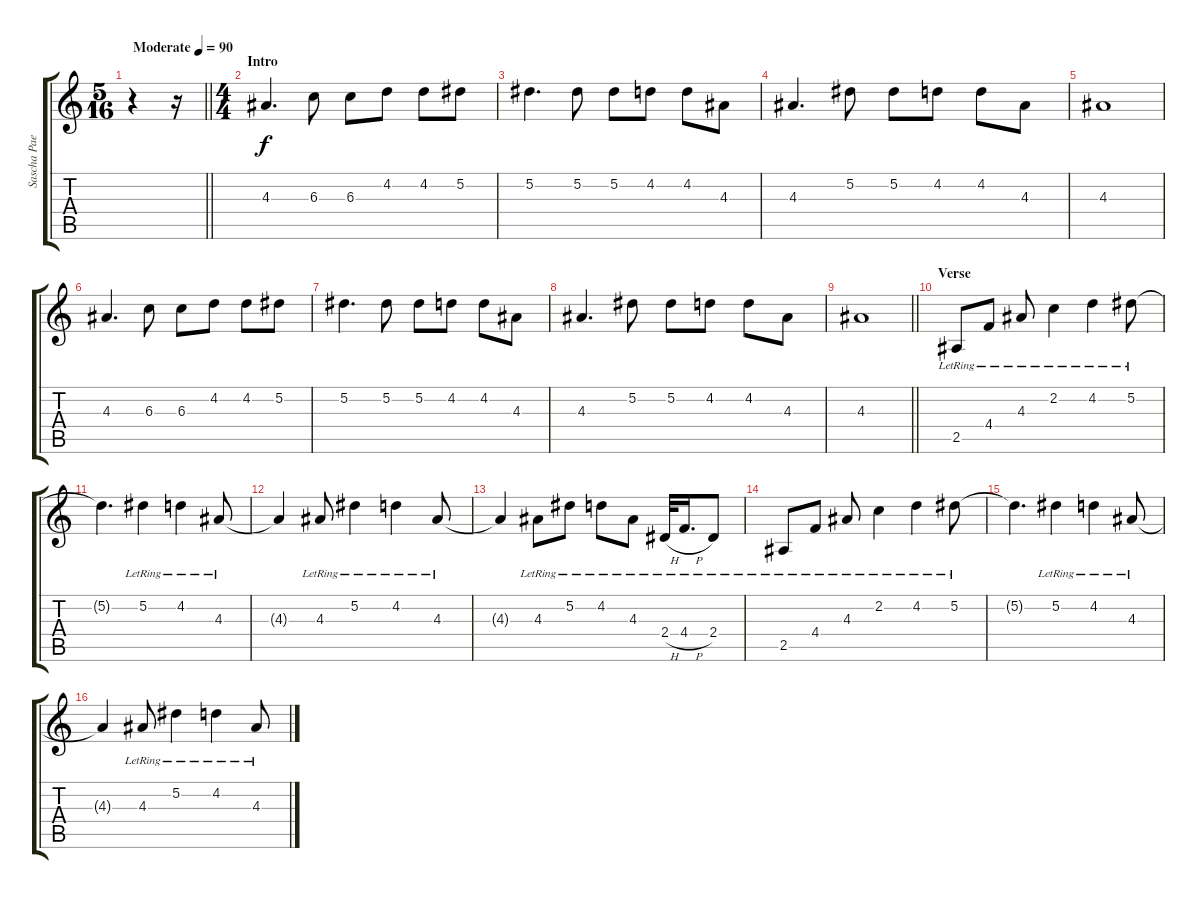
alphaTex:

\track ("Sascha Paeth (Lead Guitar)" "Sascha Pae") {instrument distortionguitar}
\staff {score tabs}
\tuning (Eb4 Bb3 Gb3 Db3 Ab2 Eb2) {hide}
\ts (5 16)
\tempo (90 "Moderate")
\clef g2
\barLineRight lightlight
\ks c
r.4{dy f instrument distortionguitar} r.16 |
\ts (4 4)
\section ("" "Intro")
4.3.4{d} 6.3.8 6.3.8 4.2.8 4.2.8 5.2.8 |
5.2.4{d} 5.2.8 5.2.8 4.2.8 4.2.8 4.3.8 |
4.3.4{d} 5.2.8 5.2.8 4.2.8 4.2.8 4.3.8 |
4.3.1 |
4.3.4{d} 6.3.8 6.3.8 4.2.8 4.2.8 5.2.8 |
5.2.4{d} 5.2.8 5.2.8 4.2.8 4.2.8 4.3.8 |
4.3.4{d} 5.2.8 5.2.8 4.2.8 4.2.8 4.3.8 |
\barLineRight lightlight
4.3.1 |
\section ("" "Verse")
2.5{lr}.8{volume 12 instrument electricguitarjazz} 4.4{lr}.8 4.3{lr}.8 2.2{lr}.4 4.2{lr}.4 5.2{lr}.8 |
5.2{t}.4{d} 5.2{lr}.4 4.2{lr}.4 4.3{lr}.8 |
4.3{t}.4 4.3{lr}.8 5.2{lr}.4 4.2{lr}.4 4.3{lr}.8 |
4.3{t}.4 4.3{lr}.8 5.2{lr}.8 4.2{lr}.8 4.3{lr}.8 2.4{h lr}.32 4.4{h lr}.16{d} 2.4{lr}.8 |
2.5{lr}.8 4.4{lr}.8 4.3{lr}.8 2.2{lr}.4 4.2{lr}.4 5.2{lr}.8 |
5.2{t}.4{d} 5.2{lr}.4 4.2{lr}.4 4.3{lr}.8 |
4.3{t}.4 4.3{lr}.8 5.2{lr}.4 4.2{lr}.4 4.3{lr}.8
